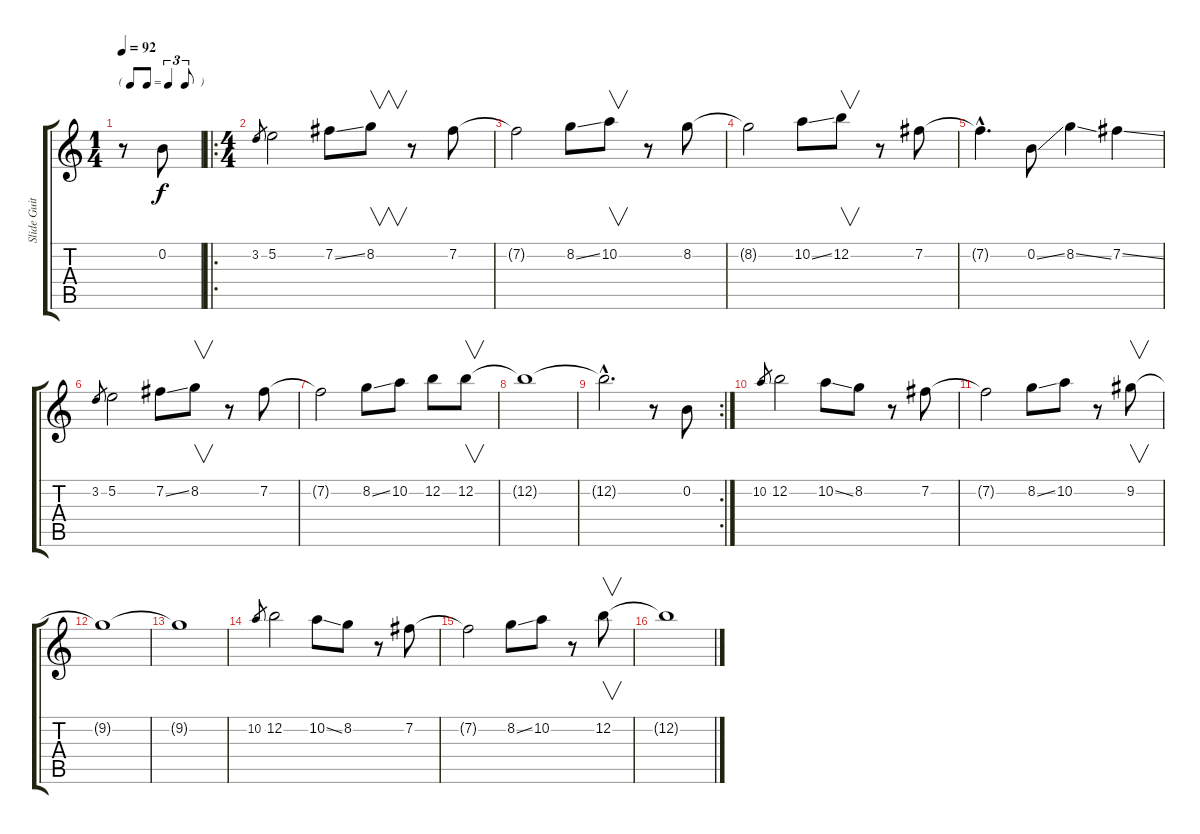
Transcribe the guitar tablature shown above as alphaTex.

\track ("Slide Guitar" "Slide Guit") {instrument acousticguitarsteel}
\staff {score tabs}
\tuning (E4 B3 G3 D3 A2 E2) {hide}
\ts (1 4)
\tf triplet8th
\tempo 92
\clef g2
\ks c
r.8{dy f instrument acousticguitarsteel} 0.2.8 |
\ro
\ts (4 4)
3.2.8{gr} 5.2.2 7.2{ss}.8 8.2.8{v} r.8 7.2.8 |
7.2{t}.2 8.2{ss}.8 10.2.8{v} r.8 8.2.8 |
8.2{t}.2 10.2{ss}.8 12.2.8{v} r.8 7.2.8 |
7.2{hac t}.4{d} 0.2{ss}.8 8.2{ss}.4 7.2{ss}.4 |
3.2.8{gr} 5.2.2 7.2{ss}.8 8.2.8{v} r.8 7.2.8 |
7.2{t}.2 8.2{ss}.8 10.2.8 12.2.8 12.2.8{v} |
12.2{t}.1 |
\rc 2
12.2{hac t}.2{d} r.8 0.2.8 |
10.2.8{gr} 12.2.2 10.2{ss}.8 8.2.8 r.8 7.2.8 |
7.2{t}.2 8.2{ss}.8 10.2.8 r.8 9.2.8{v} |
9.2{t}.1 |
9.2{t}.1 |
10.2.8{gr} 12.2.2 10.2{ss}.8 8.2.8 r.8 7.2.8 |
7.2{t}.2 8.2{ss}.8 10.2.8 r.8 12.2.8{v} |
12.2{t}.1
